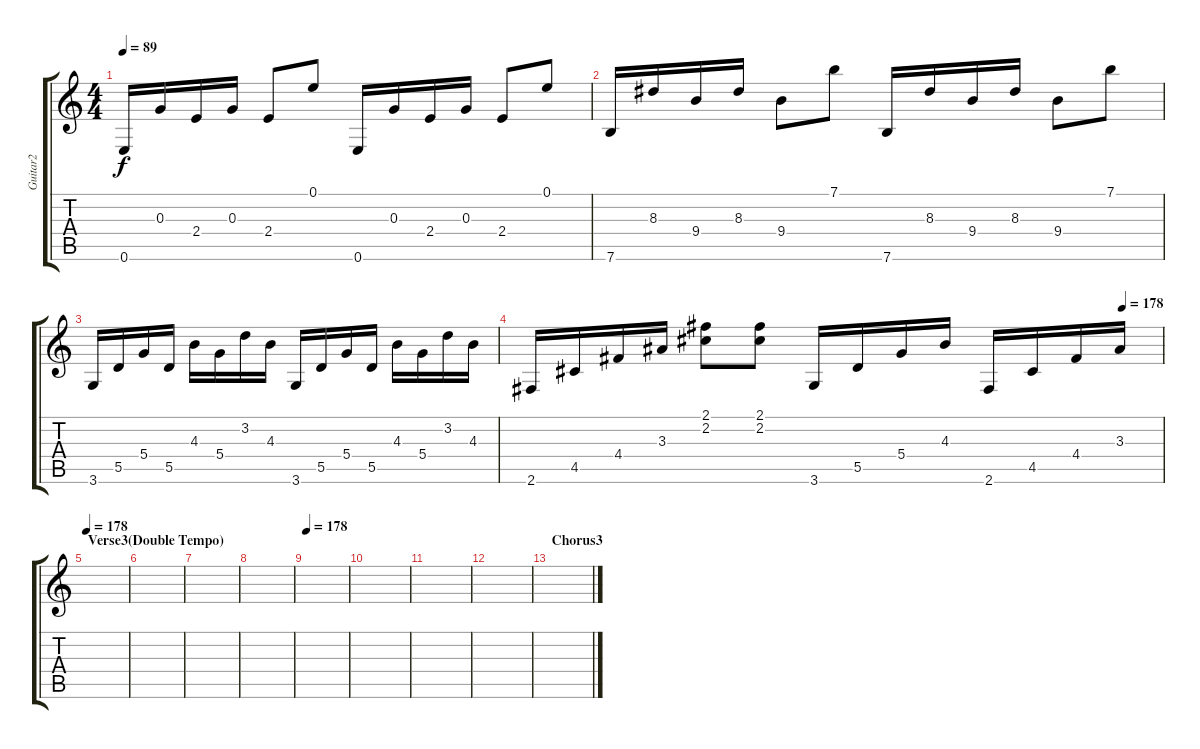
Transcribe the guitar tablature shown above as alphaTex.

\track ("Guitar2" "Guitar2") {instrument acousticguitarsteel}
\staff {score tabs}
\tuning (E4 B3 G3 D3 A2 E2) {hide}
\ts (4 4)
\tempo 89
\clef g2
\ks c
0.6.16{dy f} 0.3.16 2.4.16 0.3.16 2.4.8 0.1.8 0.6.16 0.3.16 2.4.16 0.3.16 2.4.8 0.1.8 |
7.6.16 8.3.16 9.4.16 8.3.16 9.4.8 7.1.8 7.6.16 8.3.16 9.4.16 8.3.16 9.4.8 7.1.8 |
3.6.16 5.5.16 5.4.16 5.5.16 4.3.16 5.4.16 3.2.16 4.3.16 3.6.16 5.5.16 5.4.16 5.5.16 4.3.16 5.4.16 3.2.16 4.3.16 |
\tempo (178 0.9375)
2.6.16 4.5.16 4.4.16 3.3.16 (2.1 2.2).8 (2.1 2.2).8 3.6.16 5.5.16 5.4.16 4.3.16 2.6.16 4.5.16 4.4.16 3.3.16 |
\section ("" "Verse3(Double Tempo)")
\tempo 178
|
|
|
|
\tempo 178
|
|
|
|
\section ("" "Chorus3")
